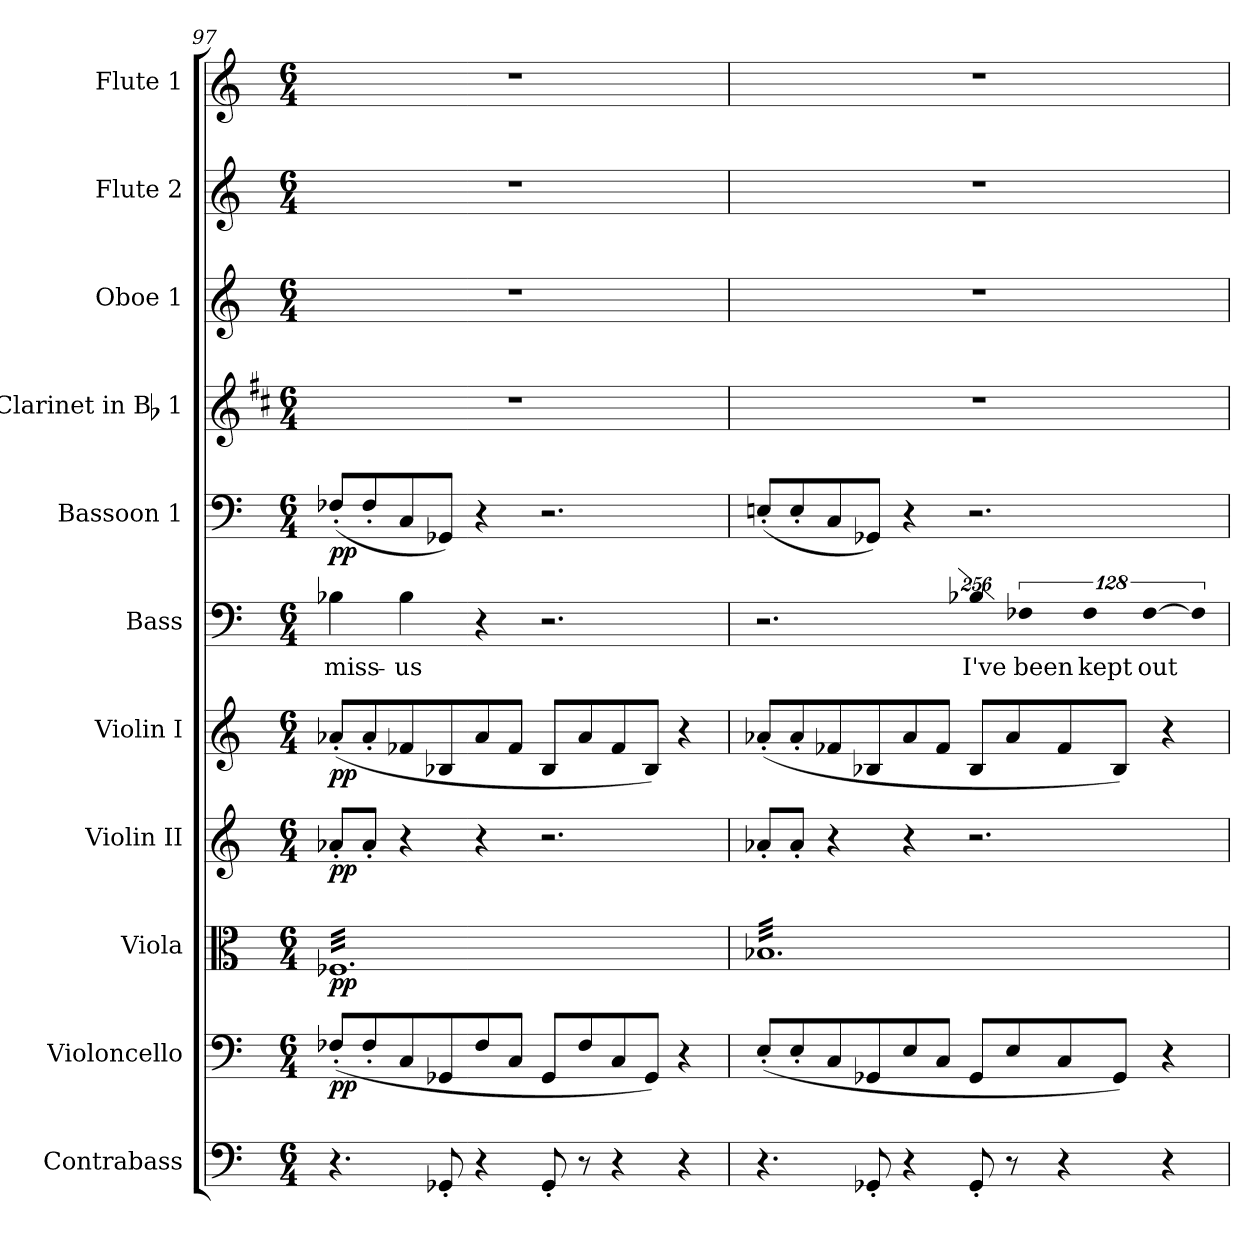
**kern	**kern	**dynam	**kern	**dynam	**kern	**dynam	**kern	**dynam	**kern	**text	**kern	**dynam	**kern	**kern	**kern	**kern
*part11	*part10	*part10	*part9	*part9	*part8	*part8	*part7	*part7	*part6	*part6	*part5	*part5	*part4	*part3	*part2	*part1
*staff11	*staff10	*staff10	*staff9	*staff9	*staff8	*staff8	*staff7	*staff7	*staff6	*staff6	*staff5	*staff5	*staff4	*staff3	*staff2	*staff1
*I"Contrabass	*I"Violoncello	*	*I"Viola	*	*I"Violin II	*	*I"Violin I	*	*I"Bass	*	*I"Bassoon 1	*	*I"Clarinet in Bb 1	*I"Oboe 1	*I"Flute 2	*I"Flute 1
*I'Cb.	*I'Vc.	*	*I'Vla.	*	*I'Vln. II	*	*I'Vln. I	*	*I'B.	*	*I'Bsn. 1	*	*I'Cl. 1	*I'Ob. 1	*I'Fl. 2	*I'Fl. 1
!!LO:PB:g=z
*clefF4	*clefF4	*	*clefC3	*	*clefG2	*	*clefG2	*	*clefF4	*	*clefF4	*	*clefG2	*clefG2	*clefG2	*clefG2
*ITrd7c12	*	*	*	*	*	*	*	*	*	*	*	*	*ITrd1c2	*	*	*
*k[]	*k[]	*	*k[]	*	*k[]	*	*k[]	*	*k[]	*	*k[]	*	*k[]	*k[]	*k[]	*k[]
*C:	*C:	*	*C:	*	*C:	*	*C:	*	*C:	*	*C:	*	*C:	*C:	*C:	*C:
*M6/4	*M6/4	*	*M6/4	*	*M6/4	*	*M6/4	*	*M6/4	*	*M6/4	*	*M6/4	*M6/4	*M6/4	*M6/4
=97	=97	=97	=97	=97	=97	=97	=97	=97	=97	=97	=97	=97	=97	=97	=97	=97
!	!	!	!	!	!	!	!	!	!	!LO:LY:b:color=#000000	!	!	!LO:N:vis=1	!LO:N:vis=1	!LO:N:vis=1	!LO:N:vis=1
*	*	*	*tremolo	*	*	*	*	*	*	*	*	*	*	*	*	*
4.r	(8F-X'i/L	pp	32F-XiLLL	pp	8a-X'i/L	pp	(8a-X'i/L	pp	4B-Xi\	miss-	(8F-X'i/L	pp	1.r	1.r	1.r	1.r
.	.	.	32F-Xi	.	.	.	.	.	.	.	.	.	.	.	.	.
.	.	.	32F-Xi	.	.	.	.	.	.	.	.	.	.	.	.	.
.	.	.	32F-Xi	.	.	.	.	.	.	.	.	.	.	.	.	.
.	8F-'i/	.	32F-Xi	.	8a-'i/J	.	8a-'i/	.	.	.	8F-'i/	.	.	.	.	.
.	.	.	32F-Xi	.	.	.	.	.	.	.	.	.	.	.	.	.
.	.	.	32F-Xi	.	.	.	.	.	.	.	.	.	.	.	.	.
.	.	.	32F-Xi	.	.	.	.	.	.	.	.	.	.	.	.	.
!	!	!	!	!	!	!	!	!	!	!LO:LY:b:color=#000000	!	!	!	!	!	!
.	8Ci/	.	32F-Xi	.	4r	.	8f-Xi/	.	4B-i\	-us	8Ci/	.	.	.	.	.
.	.	.	32F-Xi	.	.	.	.	.	.	.	.	.	.	.	.	.
.	.	.	32F-Xi	.	.	.	.	.	.	.	.	.	.	.	.	.
.	.	.	32F-Xi	.	.	.	.	.	.	.	.	.	.	.	.	.
8GGG-X'i/	8GG-Xi/	.	32F-Xi	.	.	.	8B-Xi/	.	.	.	8GG-Xi/J)	.	.	.	.	.
.	.	.	32F-Xi	.	.	.	.	.	.	.	.	.	.	.	.	.
.	.	.	32F-Xi	.	.	.	.	.	.	.	.	.	.	.	.	.
.	.	.	32F-Xi	.	.	.	.	.	.	.	.	.	.	.	.	.
4r	8F-i/	.	32F-Xi	.	4r	.	8a-i/	.	4r	.	4r	.	.	.	.	.
.	.	.	32F-Xi	.	.	.	.	.	.	.	.	.	.	.	.	.
.	.	.	32F-Xi	.	.	.	.	.	.	.	.	.	.	.	.	.
.	.	.	32F-Xi	.	.	.	.	.	.	.	.	.	.	.	.	.
.	8Ci/J	.	32F-Xi	.	.	.	8f-i/J	.	.	.	.	.	.	.	.	.
.	.	.	32F-Xi	.	.	.	.	.	.	.	.	.	.	.	.	.
.	.	.	32F-Xi	.	.	.	.	.	.	.	.	.	.	.	.	.
.	.	.	32F-Xi	.	.	.	.	.	.	.	.	.	.	.	.	.
8GGG-'i/	8GG-i/L	.	32F-Xi	.	2.r	.	8B-i/L	.	2.r	.	2.r	.	.	.	.	.
.	.	.	32F-Xi	.	.	.	.	.	.	.	.	.	.	.	.	.
.	.	.	32F-Xi	.	.	.	.	.	.	.	.	.	.	.	.	.
.	.	.	32F-Xi	.	.	.	.	.	.	.	.	.	.	.	.	.
8r	8F-i/	.	32F-Xi	.	.	.	8a-i/	.	.	.	.	.	.	.	.	.
.	.	.	32F-Xi	.	.	.	.	.	.	.	.	.	.	.	.	.
.	.	.	32F-Xi	.	.	.	.	.	.	.	.	.	.	.	.	.
.	.	.	32F-Xi	.	.	.	.	.	.	.	.	.	.	.	.	.
4r	8Ci/	.	32F-Xi	.	.	.	8f-i/	.	.	.	.	.	.	.	.	.
.	.	.	32F-Xi	.	.	.	.	.	.	.	.	.	.	.	.	.
.	.	.	32F-Xi	.	.	.	.	.	.	.	.	.	.	.	.	.
.	.	.	32F-Xi	.	.	.	.	.	.	.	.	.	.	.	.	.
.	8GG-i/J)	.	32F-Xi	.	.	.	8B-i/J)	.	.	.	.	.	.	.	.	.
.	.	.	32F-Xi	.	.	.	.	.	.	.	.	.	.	.	.	.
.	.	.	32F-Xi	.	.	.	.	.	.	.	.	.	.	.	.	.
.	.	.	32F-Xi	.	.	.	.	.	.	.	.	.	.	.	.	.
4r	4r	.	32F-Xi	.	.	.	4r	.	.	.	.	.	.	.	.	.
.	.	.	32F-Xi	.	.	.	.	.	.	.	.	.	.	.	.	.
.	.	.	32F-Xi	.	.	.	.	.	.	.	.	.	.	.	.	.
.	.	.	32F-Xi	.	.	.	.	.	.	.	.	.	.	.	.	.
.	.	.	32F-Xi	.	.	.	.	.	.	.	.	.	.	.	.	.
.	.	.	32F-Xi	.	.	.	.	.	.	.	.	.	.	.	.	.
.	.	.	32F-Xi	.	.	.	.	.	.	.	.	.	.	.	.	.
.	.	.	32F-XiJJJ	.	.	.	.	.	.	.	.	.	.	.	.	.
=98	=98	=98	=98	=98	=98	=98	=98	=98	=98	=98	=98	=98	=98	=98	=98	=98
!	!	!	!	!	!	!	!	!	!	!	!	!	!LO:N:vis=1	!LO:N:vis=1	!LO:N:vis=1	!LO:N:vis=1
4.r	(8E'i/L	.	32B-XiLLL	.	8a-X'i/L	.	(8a-X'i/L	.	2.r	.	(8En'i/L	.	1.r	1.r	1.r	1.r
.	.	.	32B-Xi	.	.	.	.	.	.	.	.	.	.	.	.	.
.	.	.	32B-Xi	.	.	.	.	.	.	.	.	.	.	.	.	.
.	.	.	32B-Xi	.	.	.	.	.	.	.	.	.	.	.	.	.
.	8E'i/	.	32B-Xi	.	8a-'i/J	.	8a-'i/	.	.	.	8E'i/	.	.	.	.	.
.	.	.	32B-Xi	.	.	.	.	.	.	.	.	.	.	.	.	.
.	.	.	32B-Xi	.	.	.	.	.	.	.	.	.	.	.	.	.
.	.	.	32B-Xi	.	.	.	.	.	.	.	.	.	.	.	.	.
.	8Ci/	.	32B-Xi	.	4r	.	8f-Xi/	.	.	.	8Ci/	.	.	.	.	.
.	.	.	32B-Xi	.	.	.	.	.	.	.	.	.	.	.	.	.
.	.	.	32B-Xi	.	.	.	.	.	.	.	.	.	.	.	.	.
.	.	.	32B-Xi	.	.	.	.	.	.	.	.	.	.	.	.	.
8GGG-X'i/	8GG-Xi/	.	32B-Xi	.	.	.	8B-Xi/	.	.	.	8GG-Xi/J)	.	.	.	.	.
.	.	.	32B-Xi	.	.	.	.	.	.	.	.	.	.	.	.	.
.	.	.	32B-Xi	.	.	.	.	.	.	.	.	.	.	.	.	.
.	.	.	32B-Xi	.	.	.	.	.	.	.	.	.	.	.	.	.
4r	8Ei/	.	32B-Xi	.	4r	.	8a-i/	.	.	.	4r	.	.	.	.	.
.	.	.	32B-Xi	.	.	.	.	.	.	.	.	.	.	.	.	.
.	.	.	32B-Xi	.	.	.	.	.	.	.	.	.	.	.	.	.
.	.	.	32B-Xi	.	.	.	.	.	.	.	.	.	.	.	.	.
.	8Ci/J	.	32B-Xi	.	.	.	8f-i/J	.	.	.	.	.	.	.	.	.
.	.	.	32B-Xi	.	.	.	.	.	.	.	.	.	.	.	.	.
.	.	.	32B-Xi	.	.	.	.	.	.	.	.	.	.	.	.	.
.	.	.	32B-Xi	.	.	.	.	.	.	.	.	.	.	.	.	.
!	!	!	!	!	!	!	!	!	!LO:N:vis=4	!	!	!	!	!	!	!
!	!	!	!	!	!	!	!	!	!	!LO:LY:b:color=#000000	!	!	!	!	!	!
8GGG-'i/	8GG-i/L	.	32B-Xi	.	2.r	.	8B-i/L	.	1024%153B-Xi\	I've	2.r	.	.	.	.	.
.	.	.	32B-Xi	.	.	.	.	.	.	.	.	.	.	.	.	.
.	.	.	32B-Xi	.	.	.	.	.	.	.	.	.	.	.	.	.
.	.	.	32B-Xi	.	.	.	.	.	.	.	.	.	.	.	.	.
8r	8Ei/	.	32B-Xi	.	.	.	8a-i/	.	.	.	.	.	.	.	.	.
!	!	!	!	!	!	!	!	!	!LO:N:vis=4	!	!	!	!	!	!	!
!	!	!	!	!	!	!	!	!	!	!LO:LY:b:color=#000000	!	!	!	!	!	!
.	.	.	.	.	.	.	.	.	512%77F-Xi\	been	.	.	.	.	.	.
.	.	.	32B-Xi	.	.	.	.	.	.	.	.	.	.	.	.	.
.	.	.	32B-Xi	.	.	.	.	.	.	.	.	.	.	.	.	.
.	.	.	32B-Xi	.	.	.	.	.	.	.	.	.	.	.	.	.
4r	8Ci/	.	32B-Xi	.	.	.	8f-i/	.	.	.	.	.	.	.	.	.
.	.	.	32B-Xi	.	.	.	.	.	.	.	.	.	.	.	.	.
!	!	!	!	!	!	!	!	!	!LO:N:vis=4	!	!	!	!	!	!	!
!	!	!	!	!	!	!	!	!	!	!LO:LY:b:color=#000000	!	!	!	!	!	!
.	.	.	.	.	.	.	.	.	1024%153F-i\	kept	.	.	.	.	.	.
.	.	.	32B-Xi	.	.	.	.	.	.	.	.	.	.	.	.	.
.	.	.	32B-Xi	.	.	.	.	.	.	.	.	.	.	.	.	.
.	8GG-i/J)	.	32B-Xi	.	.	.	8B-i/J)	.	.	.	.	.	.	.	.	.
.	.	.	32B-Xi	.	.	.	.	.	.	.	.	.	.	.	.	.
.	.	.	32B-Xi	.	.	.	.	.	.	.	.	.	.	.	.	.
!	!	!	!	!	!	!	!	!	!LO:N:vis=4	!	!	!	!	!	!	!
!	!	!	!	!	!	!	!	!	!	!LO:LY:b:color=#000000	!	!	!	!	!	!
.	.	.	.	.	.	.	.	.	[>512%77F-i\	out	.	.	.	.	.	.
.	.	.	32B-Xi	.	.	.	.	.	.	.	.	.	.	.	.	.
4r	4r	.	32B-Xi	.	.	.	4r	.	.	.	.	.	.	.	.	.
.	.	.	32B-Xi	.	.	.	.	.	.	.	.	.	.	.	.	.
.	.	.	32B-Xi	.	.	.	.	.	.	.	.	.	.	.	.	.
.	.	.	32B-Xi	.	.	.	.	.	.	.	.	.	.	.	.	.
!	!	!	!	!	!	!	!	!	!LO:N:vis=4	!	!	!	!	!	!	!
.	.	.	.	.	.	.	.	.	512%77F-i\]	.	.	.	.	.	.	.
.	.	.	32B-Xi	.	.	.	.	.	.	.	.	.	.	.	.	.
.	.	.	32B-Xi	.	.	.	.	.	.	.	.	.	.	.	.	.
.	.	.	32B-Xi	.	.	.	.	.	.	.	.	.	.	.	.	.
.	.	.	32B-XiJJJ	.	.	.	.	.	.	.	.	.	.	.	.	.
*	*	*	*Xtremolo	*	*	*	*	*	*	*	*	*	*	*	*	*
=	=	=	=	=	=	=	=	=	=	=	=	=	=	=	=	=
*-	*-	*-	*-	*-	*-	*-	*-	*-	*-	*-	*-	*-	*-	*-	*-	*-
